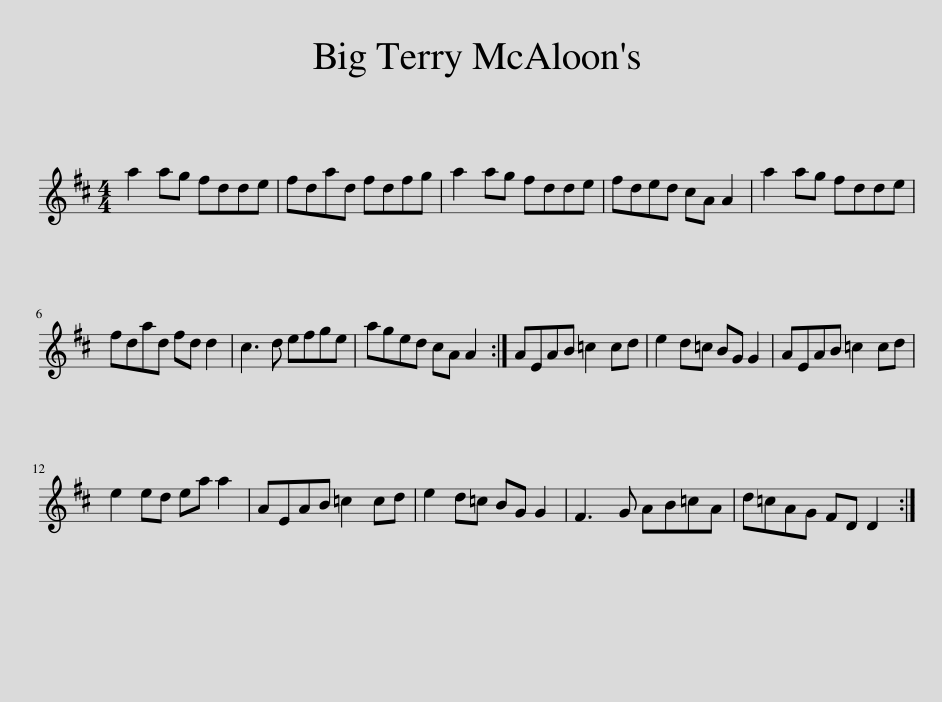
X:1
L:1/8
M:4/4
I:linebreak $
K:D
V:1 treble
V:1
 a2 ag fdde | fdad fdfg | a2 ag fdde | fded cA A2 | a2 ag fdde |$ %5
 fdad fd d2 | c3 d efge | aged cA A2 :| AEAB =c2 cd | e2 d=c BG G2 | %10
 AEAB =c2 cd |$ e2 ed ea a2 | AEAB =c2 cd | e2 d=c BG G2 | F3 G AB=cA | %15
 d=cAG FD D2 :| %16
